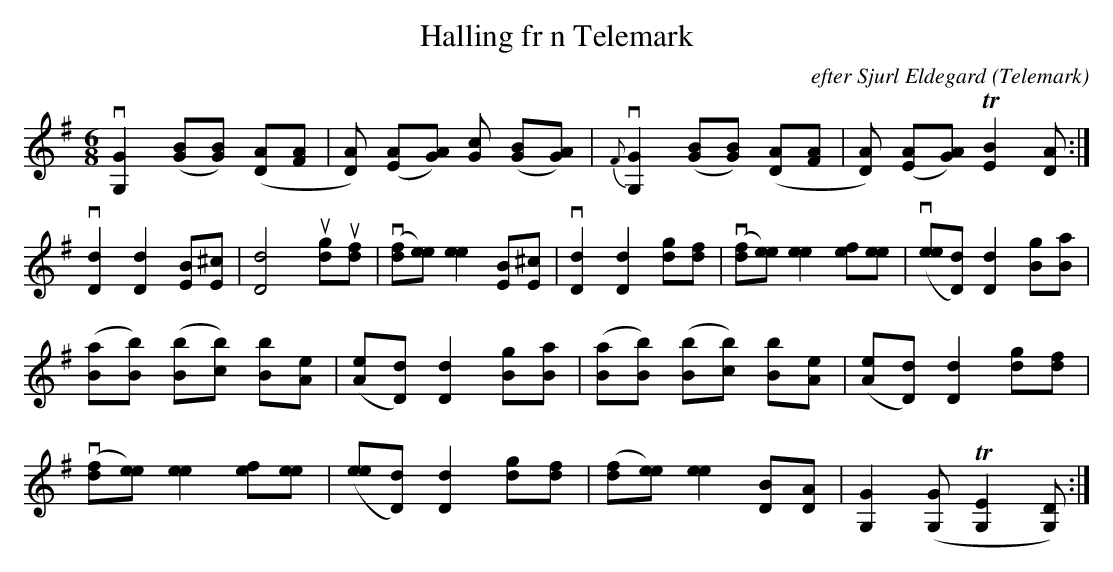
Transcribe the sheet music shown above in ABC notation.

X:1
T:Halling fr n Telemark
C:efter Sjurl Eldegard
O:Telemark
M:6/8
L:1/8
K:G
v[G,G]2 ([GB][GB]) ([AD][AF]|[AD]) ([EA][GA]) [cG] ([BG][GA]) | v{F}[G,G]2 ([GB][GB]) ([AD][AF]|[AD]) ([EA][GA]) T[BE]2 [DA] :|
v[Dd]2 [Dd]2 [BE][^cE] |[dD]4 u[gd]u[fd] | v([fd][ee]) [ee]2 [BE][^cE] | v[Dd]2 [Dd]2 [gd][fd] | v([fd][ee]) [ee]2 [fe][ee] | v([ee][dD]) [dD]2 [gB][aB] |
([aB][bB]) ([bB][bc]) [bB][Ae] | ([Ae][dD]) [dD]2 [gB][aB] |([aB][bB]) ([bB][bc]) [bB][Ae] |([Ae][dD]) [dD]2 [gd][fd] |
v([fd][ee]) [ee]2 [ef][ee] | ([ee][dD]) [dD]2 [gd][fd] | ([fd][ee]) [ee]2 [BD][DA] |[GG,]2 ([GG,] T[G,E]2 [G,D]) :|
